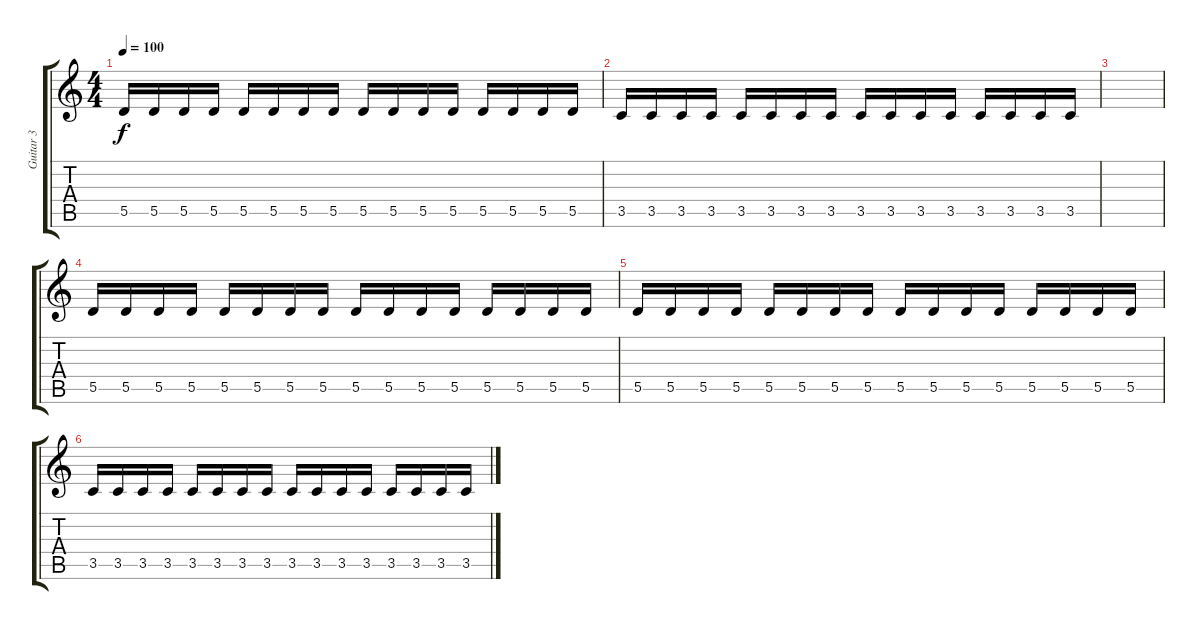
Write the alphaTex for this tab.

\track ("Guitar 3" "Guitar 3") {instrument overdrivenguitar}
\staff {score tabs}
\tuning (E4 B3 G3 D3 A2 E2) {hide}
\ts (4 4)
\tempo 100
\clef g2
\ks c
5.5.16{dy f} 5.5.16 5.5.16 5.5.16 5.5.16 5.5.16 5.5.16 5.5.16 5.5.16 5.5.16 5.5.16 5.5.16 5.5.16 5.5.16 5.5.16 5.5.16 |
3.5.16 3.5.16 3.5.16 3.5.16 3.5.16 3.5.16 3.5.16 3.5.16 3.5.16 3.5.16 3.5.16 3.5.16 3.5.16 3.5.16 3.5.16 3.5.16 |
|
5.5.16 5.5.16 5.5.16 5.5.16 5.5.16 5.5.16 5.5.16 5.5.16 5.5.16 5.5.16 5.5.16 5.5.16 5.5.16 5.5.16 5.5.16 5.5.16 |
5.5.16 5.5.16 5.5.16 5.5.16 5.5.16 5.5.16 5.5.16 5.5.16 5.5.16 5.5.16 5.5.16 5.5.16 5.5.16 5.5.16 5.5.16 5.5.16 |
3.5.16 3.5.16 3.5.16 3.5.16 3.5.16 3.5.16 3.5.16 3.5.16 3.5.16 3.5.16 3.5.16 3.5.16 3.5.16 3.5.16 3.5.16 3.5.16
